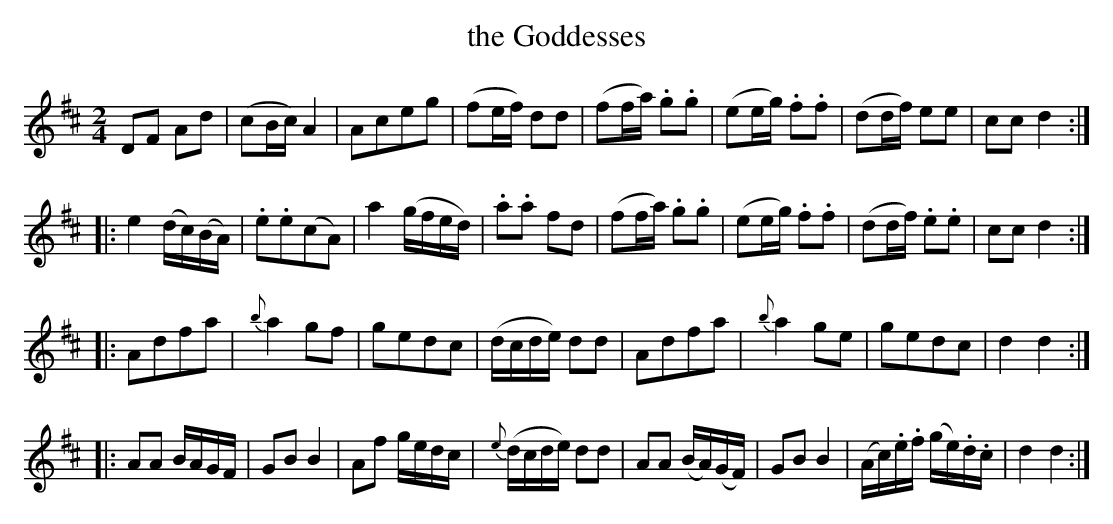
X:1
T:the Goddesses
M:2/4
K:D
D2F2 A2d2| (c2Bc) A4| A2c2e2g2| (f2ef) d2d2|\
(f2fa) .g2.g2| (e2eg) .f2.f2| (d2df) e2e2| c2c2 d4::
e4 (dc)(BA)| .e2.e2(c2A2)| a4 (gfed)| .a2.a2 f2d2| \
(f2fa) .g2.g2| (e2eg) .f2.f2| (d2df) .e2.e2| c2c2 d4::
A2d2f2a2| {b}a4 g2f2|\
g2e2d2c2| (dcde) d2d2| A2d2f2a2| {b}a4 g2e2| g2e2d2c2| d4d4::
A2A2 BAGF| G2B2 B4| A2f2 gedc| {e}(dcde) d2d2| \
A2A2 (BA)(GF)| G2B2 B4| (Ac).e.f (ge).d.c| d4 d4:|
